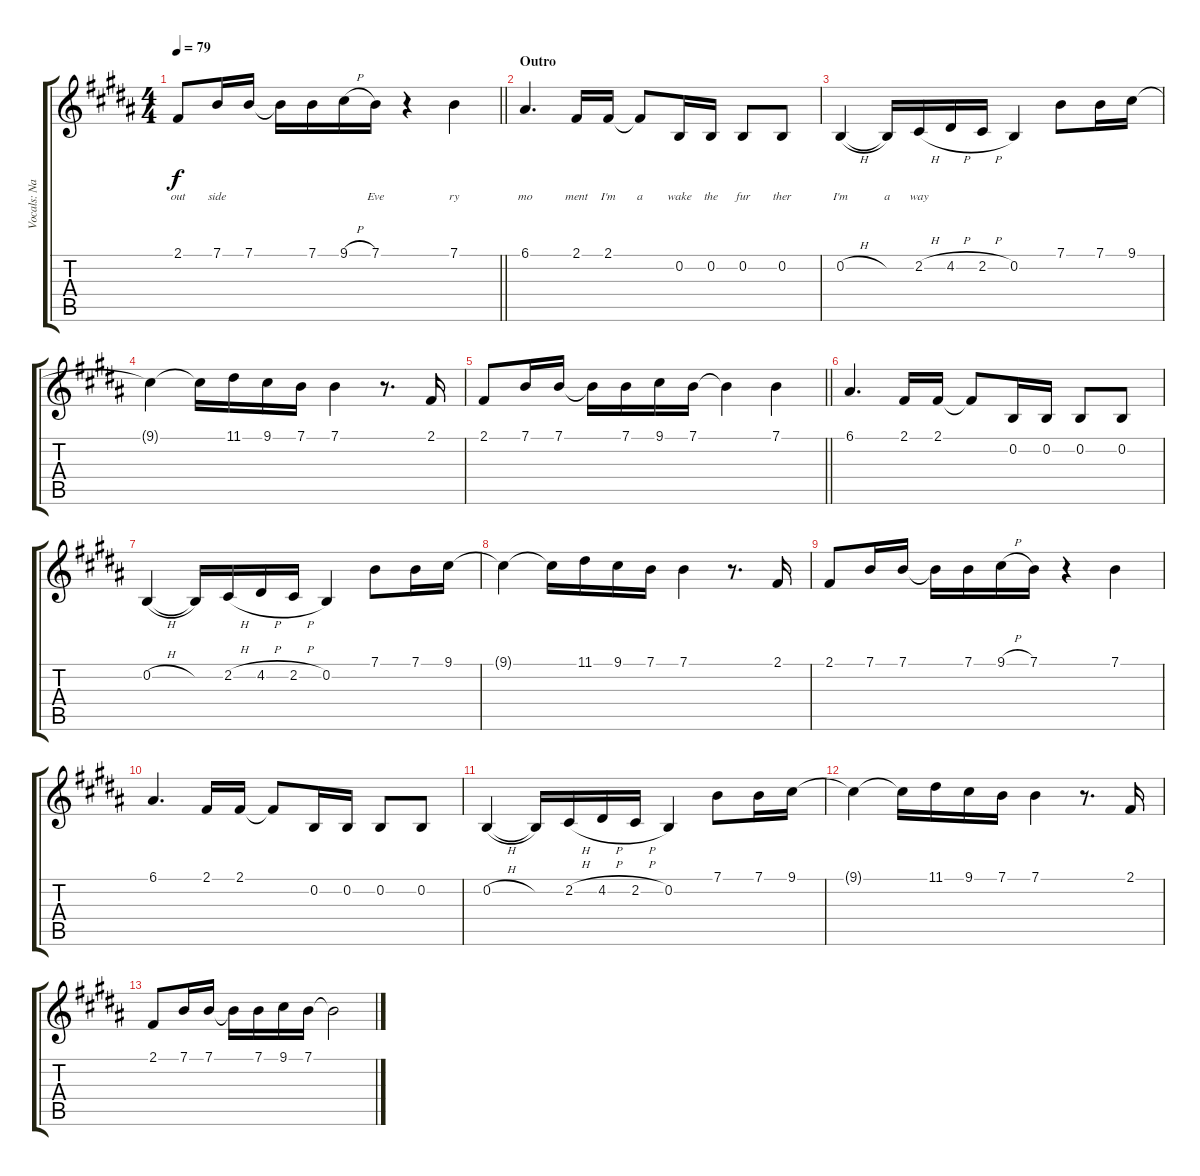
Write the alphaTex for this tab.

\track ("Vocals: Nancy" "Vocals: Na") {instrument lead2sawtooth}
\staff {score tabs}
\tuning (E4 B3 G3 D3 A2 E2) {hide}
\ts (4 4)
\tempo 79
\clef g2
\barLineRight lightlight
\ks b
2.1.8{lyrics (0 "out") lyrics (1 "") lyrics (2 "") lyrics (3 "") lyrics (4 "") dy f} 7.1.16{lyrics (0 "side") lyrics (1 "") lyrics (2 "") lyrics (3 "") lyrics (4 "")} 7.1.16{lyrics (0 "") lyrics (1 "") lyrics (2 "") lyrics (3 "") lyrics (4 "")} 7.1{t}.16{lyrics (0 "") lyrics (1 "") lyrics (2 "") lyrics (3 "") lyrics (4 "")} 7.1.16{lyrics (0 "") lyrics (1 "") lyrics (2 "") lyrics (3 "") lyrics (4 "")} 9.1{h}.16{lyrics (0 "") lyrics (1 "") lyrics (2 "") lyrics (3 "") lyrics (4 "")} 7.1.16{lyrics (0 "Eve") lyrics (1 "") lyrics (2 "") lyrics (3 "") lyrics (4 "")} r.4 7.1.4{lyrics (0 "ry") lyrics (1 "") lyrics (2 "") lyrics (3 "") lyrics (4 "")} |
\section ("" "Outro")
6.1.4{d lyrics (0 "mo") lyrics (1 "") lyrics (2 "") lyrics (3 "") lyrics (4 "")} 2.1.16{lyrics (0 "ment") lyrics (1 "") lyrics (2 "") lyrics (3 "") lyrics (4 "")} 2.1.16{lyrics (0 "I'm") lyrics (1 "") lyrics (2 "") lyrics (3 "") lyrics (4 "")} 2.1{t}.8{lyrics (0 "a") lyrics (1 "") lyrics (2 "") lyrics (3 "") lyrics (4 "")} 0.2.16{lyrics (0 "wake") lyrics (1 "") lyrics (2 "") lyrics (3 "") lyrics (4 "")} 0.2.16{lyrics (0 "the") lyrics (1 "") lyrics (2 "") lyrics (3 "") lyrics (4 "")} 0.2.8{lyrics (0 "fur") lyrics (1 "") lyrics (2 "") lyrics (3 "") lyrics (4 "")} 0.2.8{lyrics (0 "ther") lyrics (1 "") lyrics (2 "") lyrics (3 "") lyrics (4 "")} |
0.2{h}.4{lyrics (0 "I'm") lyrics (1 "") lyrics (2 "") lyrics (3 "") lyrics (4 "")} 0.2{t}.16{lyrics (0 "a") lyrics (1 "") lyrics (2 "") lyrics (3 "") lyrics (4 "")} 2.2{h}.16{lyrics (0 "way") lyrics (1 "") lyrics (2 "") lyrics (3 "") lyrics (4 "")} 4.2{h}.16{lyrics (0 "") lyrics (1 "") lyrics (2 "") lyrics (3 "") lyrics (4 "")} 2.2{h}.16 0.2.4 7.1.8 7.1.16 9.1.16 |
9.1{t}.4 9.1{t}.16 11.1.16 9.1.16 7.1.16 7.1.4 r.8{d} 2.1.16 |
\barLineRight lightlight
2.1.8 7.1.16 7.1.16 7.1{t}.16 7.1.16 9.1.16 7.1.16 7.1{t}.4 7.1.4 |
6.1.4{d} 2.1.16 2.1.16 2.1{t}.8 0.2.16 0.2.16 0.2.8 0.2.8 |
0.2{h}.4 0.2{t}.16 2.2{h}.16 4.2{h}.16 2.2{h}.16 0.2.4 7.1.8 7.1.16 9.1.16 |
9.1{t}.4 9.1{t}.16 11.1.16 9.1.16 7.1.16 7.1.4 r.8{d} 2.1.16 |
2.1.8 7.1.16 7.1.16 7.1{t}.16 7.1.16 9.1{h}.16 7.1.16 r.4 7.1.4 |
6.1.4{d volume 0} 2.1.16 2.1.16 2.1{t}.8 0.2.16 0.2.16 0.2.8 0.2.8 |
0.2{h}.4 0.2{t}.16 2.2{h}.16 4.2{h}.16 2.2{h}.16 0.2.4 7.1.8 7.1.16 9.1.16 |
9.1{t}.4 9.1{t}.16 11.1.16 9.1.16 7.1.16 7.1.4 r.8{d} 2.1.16 |
2.1.8 7.1.16 7.1.16 7.1{t}.16 7.1.16 9.1.16 7.1.16 7.1{t}.2
